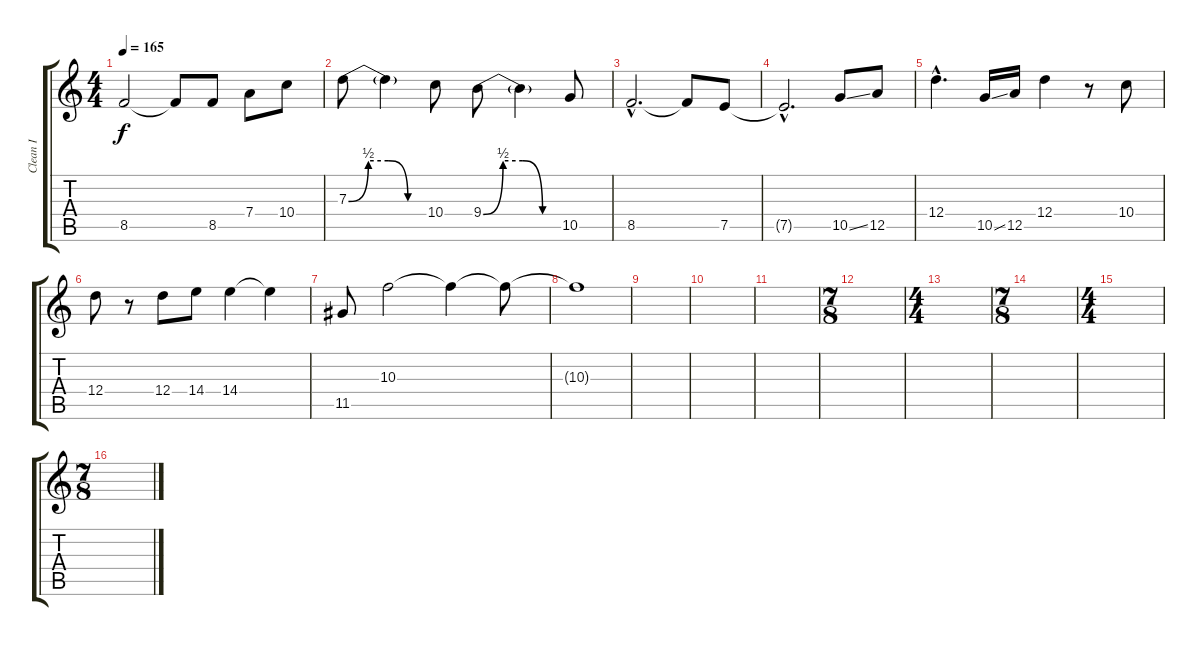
\track ("Clean I" "Clean I") {instrument electricguitarclean}
\staff {score tabs}
\tuning (E4 B3 G3 D3 A2 E2) {hide}
\ts (4 4)
\tempo 165
\clef g2
\ks c
8.5.2{dy f} 8.5{t}.8 8.5.8 7.4.8 10.4.8 |
7.3{be (custom 0 0 15 2 30 2 45 0 60 0)}.8 7.3{t}.4 10.4.8 9.4{be (custom 0 0 15 2 30 2 45 0 60 0)}.8 9.4{t}.4 10.5.8 |
8.5{hac}.2{d} 8.5{t}.8 7.5.8 |
7.5{hac t}.2{d} 10.5{ss}.8 12.5.8 |
12.4{hac}.4{d} 10.5{ss}.16 12.5.16 12.4.4 r.8 10.4.8 |
12.4.8 r.8 12.4.8 14.4.8 14.4.4 14.4{t}.4 |
11.5.8 10.3.2 10.3{t}.4 10.3{t}.8 |
10.3{t}.1 |
|
|
|
\ts (7 8)
|
\ts (4 4)
|
\ts (7 8)
|
\ts (4 4)
|
\ts (7 8)
